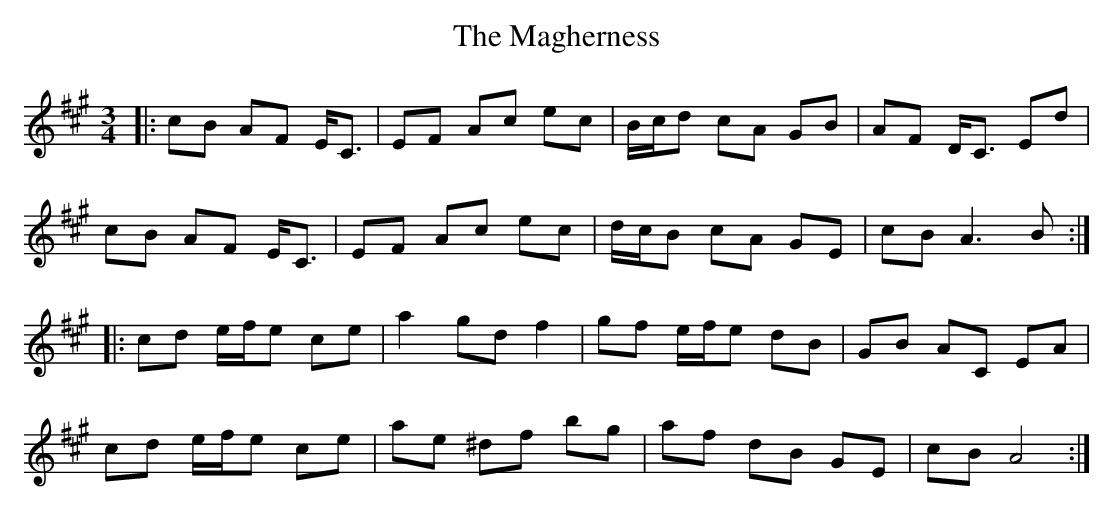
X:1
T: The Magherness
M: 3/4
L: 1/8
K: Amaj
|:cB AF E<C|EF Ac ec|B/2c/2d cA GB|AF D<C Ed|
cB AF E<C|EF Ac ec|d/2c/2B cA GE|cB A3B:|
|:cd e/2f/2e ce|a2 gd f2|gf e/2f/2e dB|GB AC EA|
cd e/2f/2e ce|ae ^df bg|af dB GE|cB A4:|
